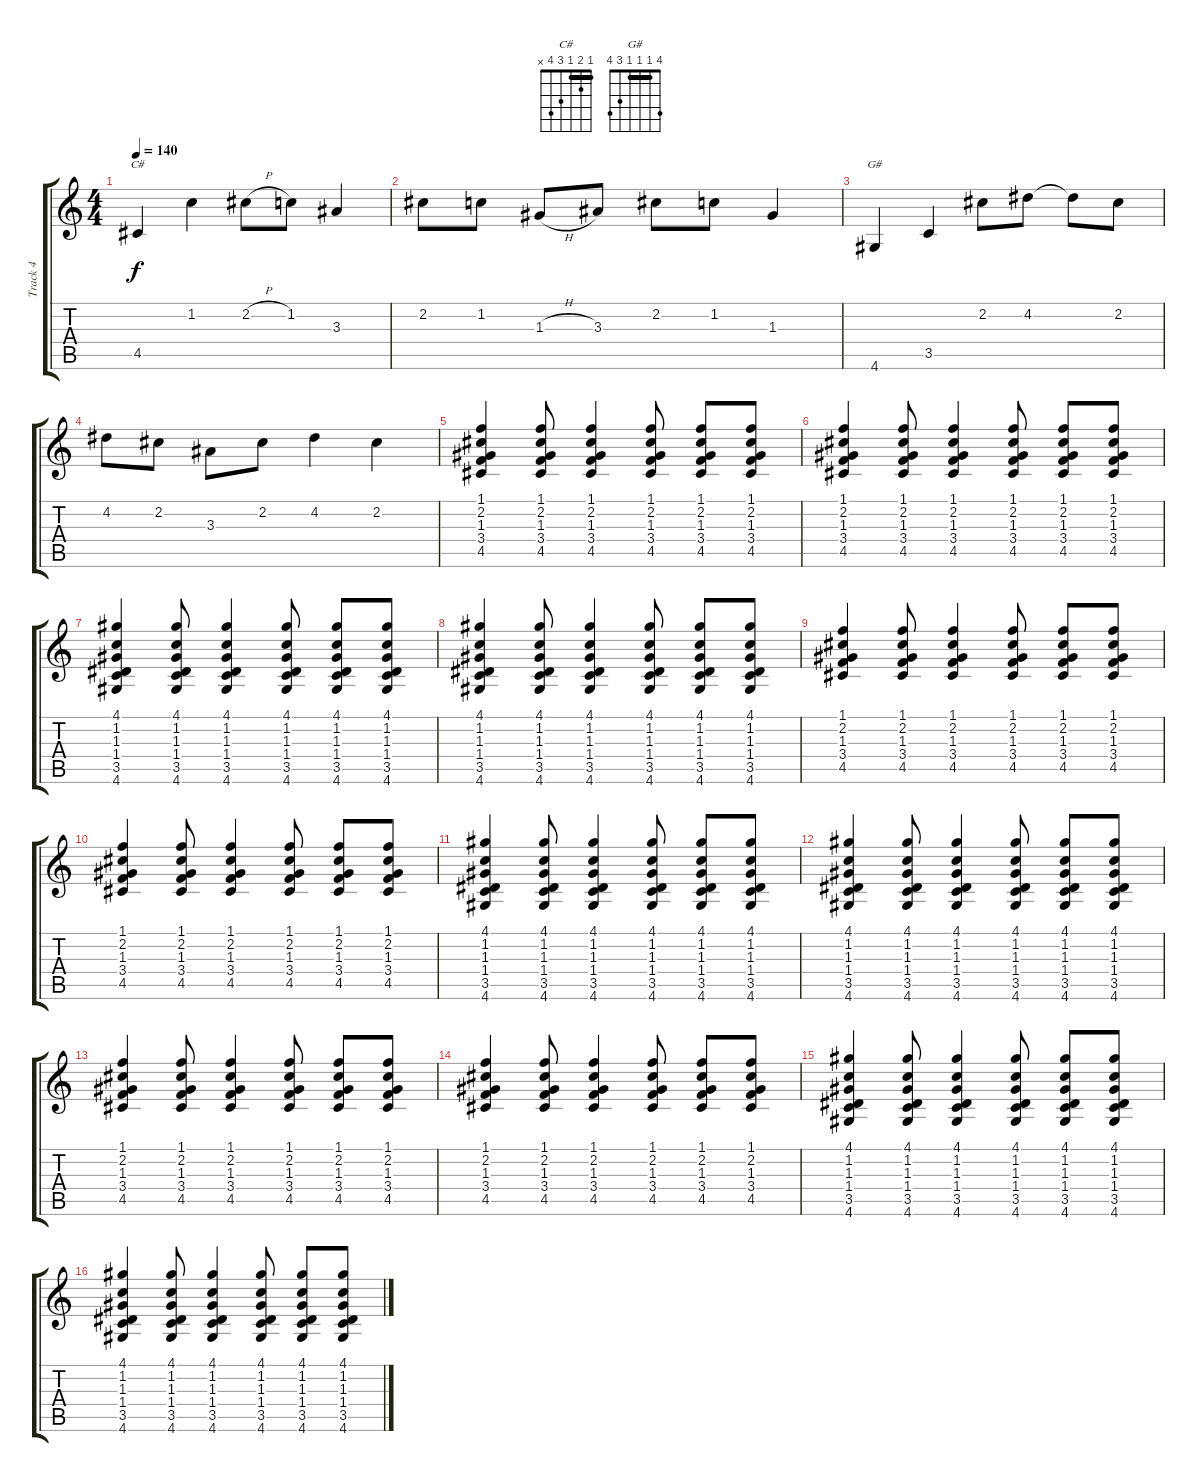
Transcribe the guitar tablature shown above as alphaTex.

\track ("Track 4" "Track 4") {instrument acousticguitarnylon}
\staff {score tabs}
\tuning (E4 B3 G3 D3 A2 E2) {hide}
\chord ("C#" 1 2 1 3 4 x) {barre 1}
\chord ("G#" 4 1 1 1 3 4) {barre 1}
\ts (4 4)
\tempo 140
\clef g2
\ks c
4.5.4{ch "C#" dy f} 1.2.4 2.2{h}.8 1.2.8 3.3.4 |
2.2.8 1.2.8 1.3{h}.8 3.3.8 2.2.8 1.2.8 1.3.4 |
4.6.4{ch "G#"} 3.5.4 2.2.8 4.2.8 4.2{t}.8 2.2.8 |
4.2.8 2.2.8 3.3.8 2.2.8 4.2.4 2.2.4 |
(1.1 2.2 1.3 3.4 4.5).4 (1.1 2.2 1.3 3.4 4.5).8 (1.1 2.2 1.3 3.4 4.5).4 (1.1 2.2 1.3 3.4 4.5).8 (1.1 2.2 1.3 3.4 4.5).8 (1.1 2.2 1.3 3.4 4.5).8 |
(1.1 2.2 1.3 3.4 4.5).4 (1.1 2.2 1.3 3.4 4.5).8 (1.1 2.2 1.3 3.4 4.5).4 (1.1 2.2 1.3 3.4 4.5).8 (1.1 2.2 1.3 3.4 4.5).8 (1.1 2.2 1.3 3.4 4.5).8 |
(4.1 1.2 1.3 1.4 3.5 4.6).4 (4.1 1.2 1.3 1.4 3.5 4.6).8 (4.1 1.2 1.3 1.4 3.5 4.6).4 (4.1 1.2 1.3 1.4 3.5 4.6).8 (4.1 1.2 1.3 1.4 3.5 4.6).8 (4.1 1.2 1.3 1.4 3.5 4.6).8 |
(4.1 1.2 1.3 1.4 3.5 4.6).4 (4.1 1.2 1.3 1.4 3.5 4.6).8 (4.1 1.2 1.3 1.4 3.5 4.6).4 (4.1 1.2 1.3 1.4 3.5 4.6).8 (4.1 1.2 1.3 1.4 3.5 4.6).8 (4.1 1.2 1.3 1.4 3.5 4.6).8 |
(1.1 2.2 1.3 3.4 4.5).4 (1.1 2.2 1.3 3.4 4.5).8 (1.1 2.2 1.3 3.4 4.5).4 (1.1 2.2 1.3 3.4 4.5).8 (1.1 2.2 1.3 3.4 4.5).8 (1.1 2.2 1.3 3.4 4.5).8 |
(1.1 2.2 1.3 3.4 4.5).4 (1.1 2.2 1.3 3.4 4.5).8 (1.1 2.2 1.3 3.4 4.5).4 (1.1 2.2 1.3 3.4 4.5).8 (1.1 2.2 1.3 3.4 4.5).8 (1.1 2.2 1.3 3.4 4.5).8 |
(4.1 1.2 1.3 1.4 3.5 4.6).4 (4.1 1.2 1.3 1.4 3.5 4.6).8 (4.1 1.2 1.3 1.4 3.5 4.6).4 (4.1 1.2 1.3 1.4 3.5 4.6).8 (4.1 1.2 1.3 1.4 3.5 4.6).8 (4.1 1.2 1.3 1.4 3.5 4.6).8 |
(4.1 1.2 1.3 1.4 3.5 4.6).4 (4.1 1.2 1.3 1.4 3.5 4.6).8 (4.1 1.2 1.3 1.4 3.5 4.6).4 (4.1 1.2 1.3 1.4 3.5 4.6).8 (4.1 1.2 1.3 1.4 3.5 4.6).8 (4.1 1.2 1.3 1.4 3.5 4.6).8 |
(1.1 2.2 1.3 3.4 4.5).4 (1.1 2.2 1.3 3.4 4.5).8 (1.1 2.2 1.3 3.4 4.5).4 (1.1 2.2 1.3 3.4 4.5).8 (1.1 2.2 1.3 3.4 4.5).8 (1.1 2.2 1.3 3.4 4.5).8 |
(1.1 2.2 1.3 3.4 4.5).4 (1.1 2.2 1.3 3.4 4.5).8 (1.1 2.2 1.3 3.4 4.5).4 (1.1 2.2 1.3 3.4 4.5).8 (1.1 2.2 1.3 3.4 4.5).8 (1.1 2.2 1.3 3.4 4.5).8 |
(4.1 1.2 1.3 1.4 3.5 4.6).4 (4.1 1.2 1.3 1.4 3.5 4.6).8 (4.1 1.2 1.3 1.4 3.5 4.6).4 (4.1 1.2 1.3 1.4 3.5 4.6).8 (4.1 1.2 1.3 1.4 3.5 4.6).8 (4.1 1.2 1.3 1.4 3.5 4.6).8 |
(4.1 1.2 1.3 1.4 3.5 4.6).4 (4.1 1.2 1.3 1.4 3.5 4.6).8 (4.1 1.2 1.3 1.4 3.5 4.6).4 (4.1 1.2 1.3 1.4 3.5 4.6).8 (4.1 1.2 1.3 1.4 3.5 4.6).8 (4.1 1.2 1.3 1.4 3.5 4.6).8
